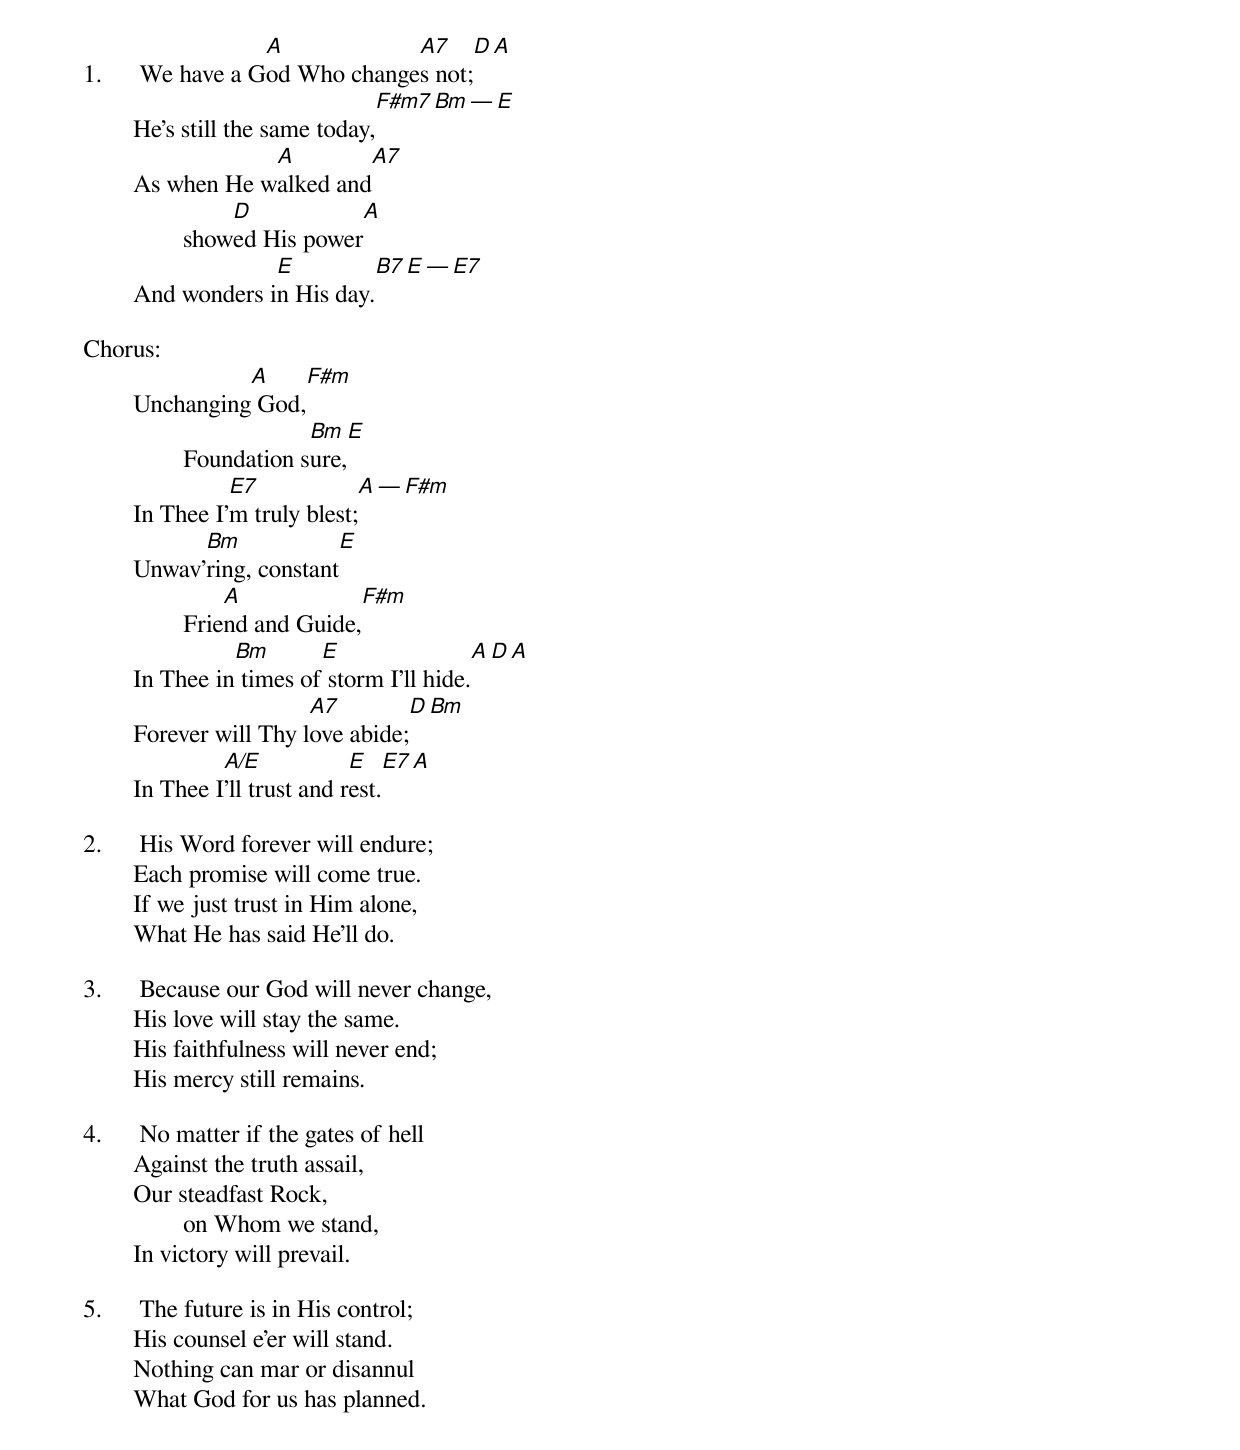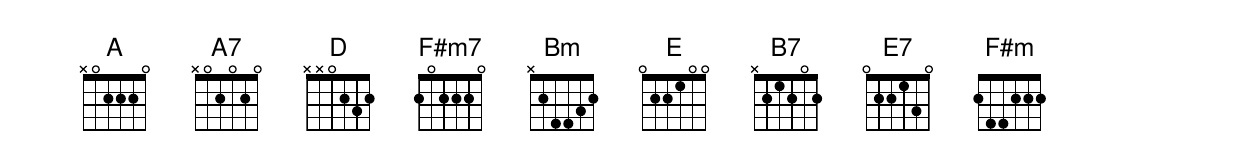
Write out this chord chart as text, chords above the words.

	           A            A7                D            A
1.	We have a God Who changes not;
	                            F#m7        Bm  — E
	He’s still the same today,
	            A             A7
	As when He walked and
		    D                    A
		showed His power
	             E             B7           E  —  E7
	And wonders in His day.

Chorus:
	          A             F#m
	Unchanging God,
		            Bm         E
		Foundation sure,
	          E7                         A  — F#m
	In Thee I’m truly blest;
	      Bm                E
	Unwav’ring, constant
		    A                   F#m
		Friend and Guide,
	          Bm       E                 A       D       A
	In Thee in times of storm I’ll hide.
	                  A7              D        Bm
	Forever will Thy love abide;
	         A/E            E      E7    A
	In Thee I’ll trust and rest.

2.	His Word forever will endure;
	Each promise will come true.
	If we just trust in Him alone,
	What He has said He’ll do.

3.	Because our God will never change,
	His love will stay the same.
	His faithfulness will never end;
	His mercy still remains.

4.	No matter if the gates of hell
	Against the truth assail,
	Our steadfast Rock,
		on Whom we stand,
	In victory will prevail.

5.	The future is in His control;
	His counsel e’er will stand.
	Nothing can mar or disannul
	What God for us has planned.
